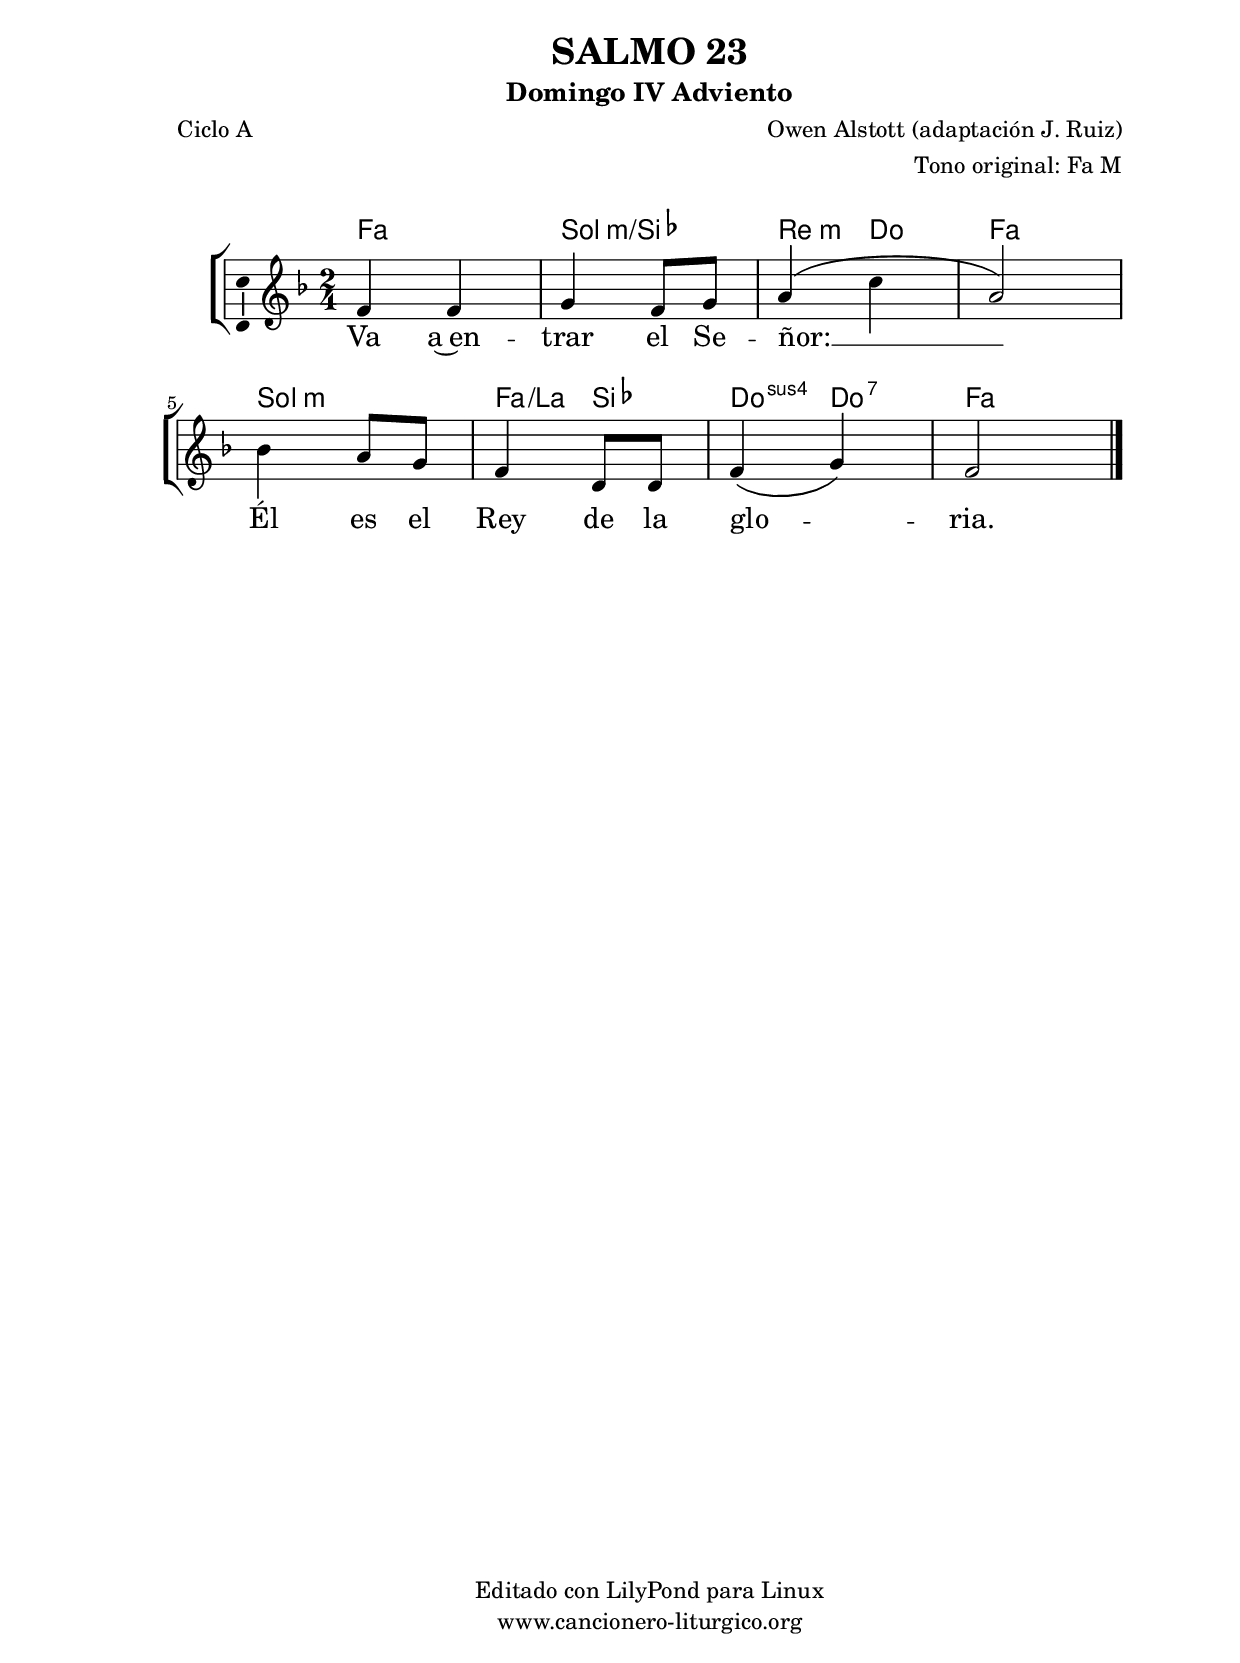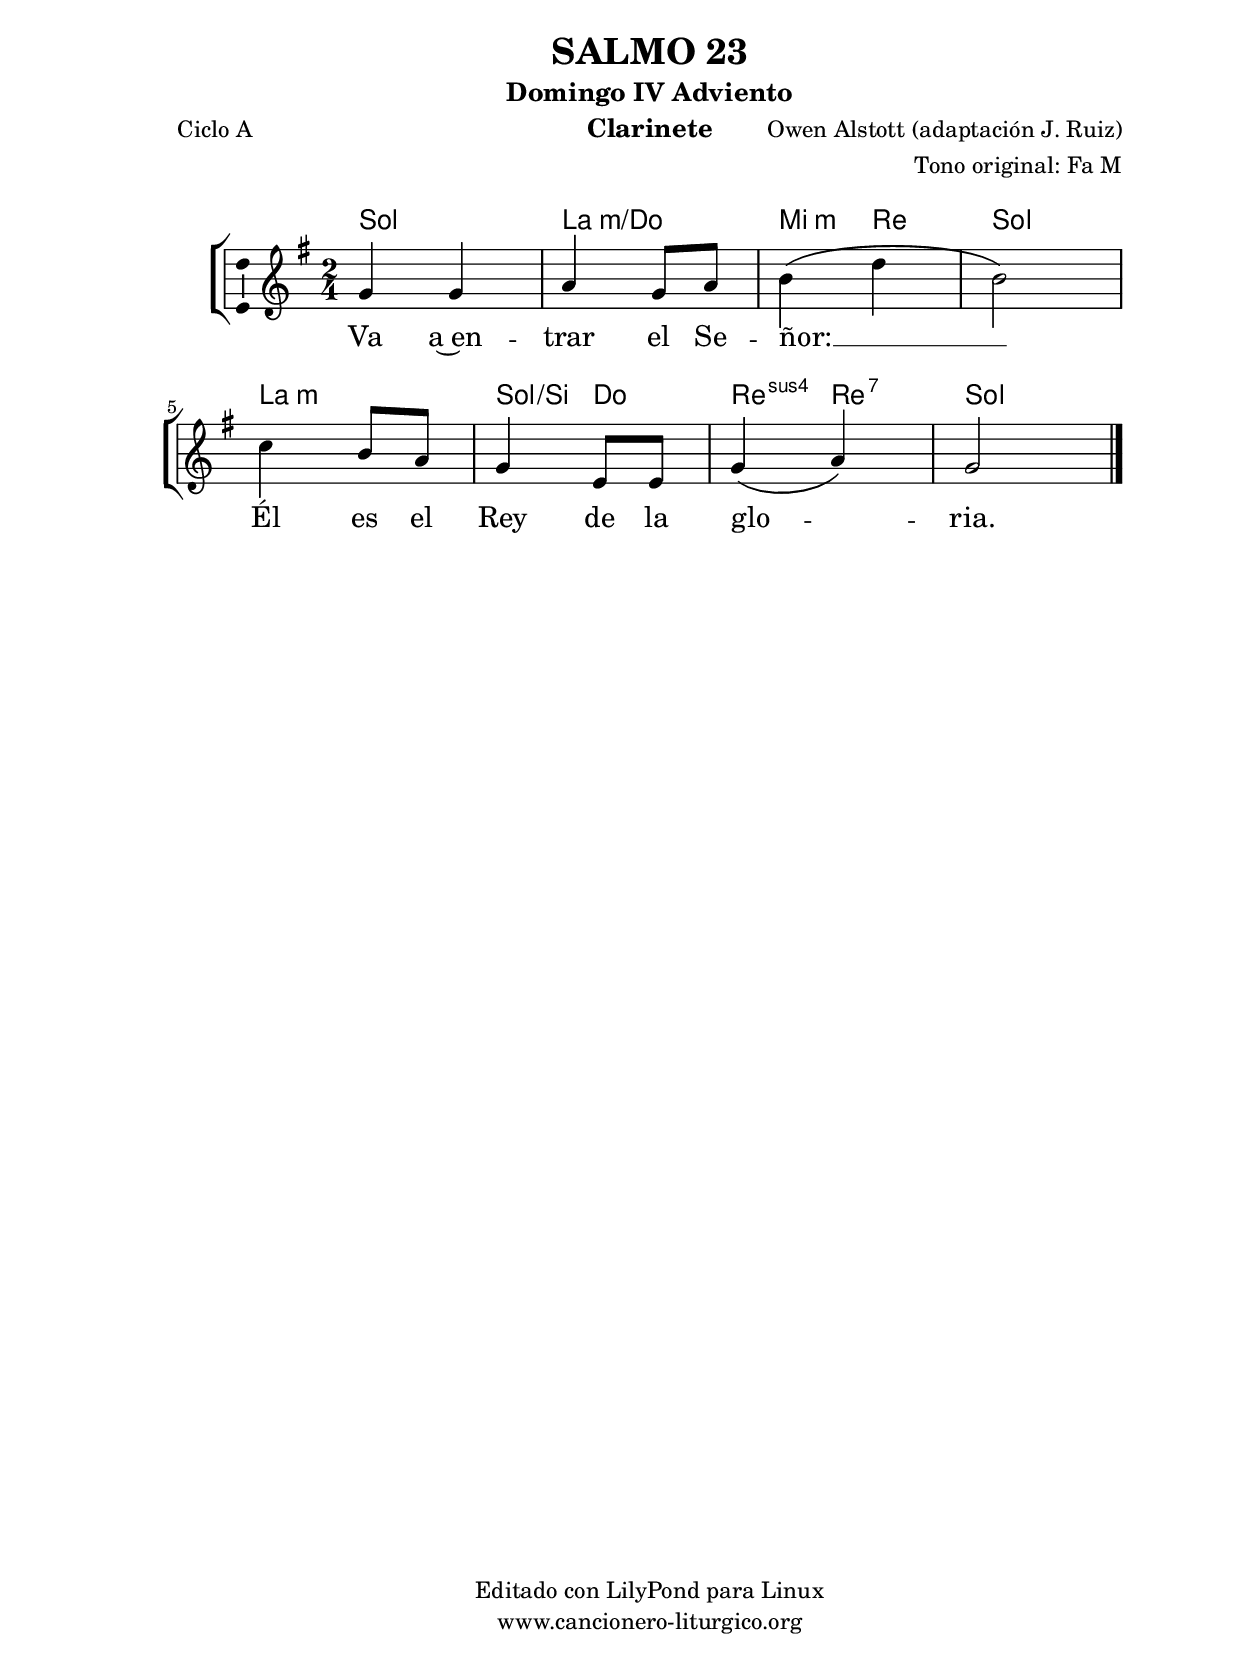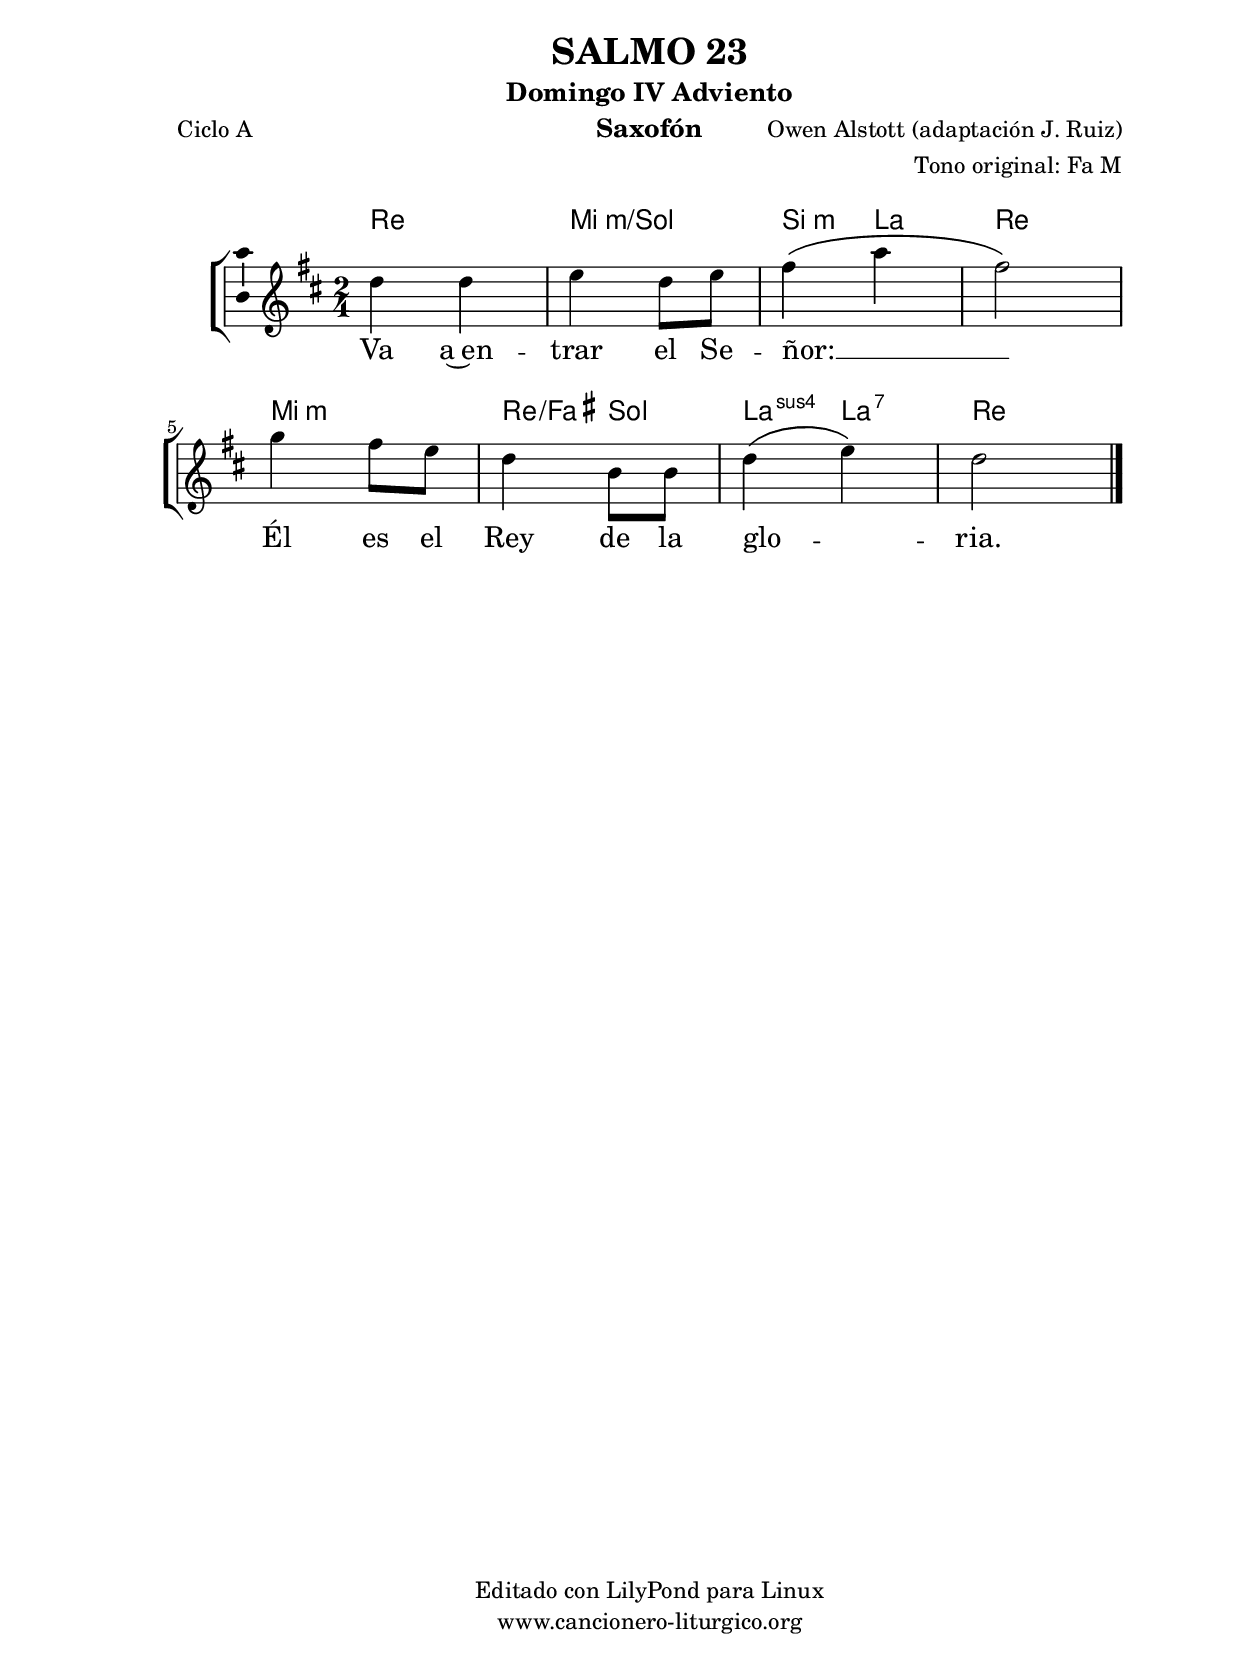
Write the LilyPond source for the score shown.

%
%para convertir .midi en .wav:
%timidity filename.midi -Ow -o finename.wav
%
%
%Para convertir de .wav a .mp3:
%lame -h -m j filename.wav
%
%
%para escuchar el midi:
%timidity nombrefichero.midi
%


%versión de lilypond para la que se ha escrito esta partitura:
\version "2.16.0"

	%Tamaño papel
	#(set-default-paper-size "a4")
	%Tamaño partitura
	#(set-global-staff-size 20)
	%No responde al pulsar sobre una nota
	#(ly:set-option 'point-and-click #f)

%parámetros del encabezamiento:
\header {
	title = "SALMO 23"
	subtitle = "Domingo IV Adviento"
	composer = "Owen Alstott (adaptación J. Ruiz)"
	poet = "Ciclo A"
	meter = ""
	arranger = "Tono original: Fa M"
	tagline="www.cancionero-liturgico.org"
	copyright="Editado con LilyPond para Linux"
	}

%parámetros asociados al papel:
\paper  {
	oddHeaderMarkup = \markup {\fill-line { \on-the-fly #not-first-page \fromproperty #'header:title \on-the-fly #not-first-page \fromproperty #'header:composer }}
	evenHeaderMarkup = \markup {\fill-line { \fromproperty #'header:composer \fromproperty #'header:title }}
	#(set-paper-size "a4")
	print-page-number = ##f
	first-page-number = 1
	print-first-page-number = ##f
%	head-separation = 3.0 \cm
	top-margin = 2.0 \cm
	bottom-margin = 0.5\cm
%%%	bottom-margin = -1.0\cm
	left-margin = 3.0 \cm
	line-width = 16.0 \cm 
	indent = 8\mm
	interscoreline = 2.\mm
	between-system-space = 15\mm
%	para que las partituras no llenen la hoja:
	ragged-bottom = ##t
%	idem para la última hoja:
	ragged-last-bottom = ##f
%	para que las partituras llenen el ancho del papel:
	ragged-last = ##f
	after-title-space = 2.5 \cm
%page-count=1
%system-count=1

	%Flexible Vertical Spacing
%	markup-markup-spacing =
%	#'((basic-distance . 15) (minimum-distance . 15) (padding . 3))
	markup-system-spacing =
	#'((basic-distance . 15) (minimum-distance . 15) (padding . 3))
	system-system-spacing =
	#'((basic-distance . 15) (minimum-distance . 15) (padding . 3))
	score-system-spacing =
	#'((basic-distance . 15) (minimum-distance . 15) (padding . 5))
%	top-system-spacing = % header
%	#'((basic-distance . 8) (minimum-distance . 0) (padding . 3))
%	top-markup-spacing =
%	#'((basic-distance . 20) (minimum-distance . 20) (padding . 3))
	last-bottom-spacing = % footer
	#'((basic-distance . 5) (minimum-distance . 5) (padding . 3))
%	score-markup-spacing =
%	#'((basic-distance . 16) (minimum-distance . 13) (padding . 3))

	}


%parámetros que afectan a toda la partitura:
global =  {
	%clave de sol (G):
	\clef G
	%armadura:
%	\transpose g f
	\key f \major
	\tempo 4=90
	\set Score.tempoHideNote = ##t
	}


acordes = {
	\italianChords
	\chordmode {
%	\transpose g f
{

f2 g:m/bes d4:m c f2 g:m f4/a bes c:sus4 c:7 f2

	}
	}
}


melodia = 
%	\transpose g f
{
	\relative c'{
	\time 2/4

f4 f
g4 f8 g
a4 \(c
a2\)
bes4 a8 g
f4 d8 d
f4 \(g\)
f2

	\bar "|."
	}
	}


texto = \lyricmode {
Va a~en -- trar el Se -- ñor: __ _ _
Él es el Rey de la glo -- _ ria.
	}


acordesStaff = \context ChordNames = acordesStaff <<
	\set chordChanges = ##t
	\acordes
	>>


vozStaff = \context Voice = vozStaff
\with {\consists "Ambitus_engraver"}
<<
%	\set Staff.instrumentName = ""
%	\set Staff.shortInstrumentName = ""
%	\set Staff.midiInstrument = #"clarinet"
%	\set Staff.midiInstrument = #"cello"
%	\set Staff.midiInstrument = #"flute"
	\set Staff.midiInstrument = #"electric guitar (jazz)"
%	\set Staff.midiInstrument = #"english horn"
%	\set Staff.midiInstrument = #"violin"
%	\set Staff.midiInstrument = #"glockenspiel"
	\set Staff.midiMinimumVolume = #0.7
	\set Staff.midiMaximumVolume = #0.9
	\global
	\melodia
	>>


textoStaff = \context Lyrics = textoStaff <<
	\lyricsto vozStaff \texto
	>>

\book {
	\score {
		\context ChoirStaff {
			\override StaffGroup.SystemStartBracket #'collapse-height = #1
			\override Score.SystemStartBar #'collapse-height = #1
			<<
			\acordesStaff
			\vozStaff
			\textoStaff
			>>
			}
		\layout {
	    		\context {
				\Lyrics
				\override LyricText #'font-size = #2
				}
	   		 \context {
				\Score
				%fontSize = #3
				\override StaffSymbol #'staff-space = #(magstep +3)
				%\override Beam #'thickness = #0.55
				%\override SpacingSpanner #'spacing-increment = #1.0
				%\override Slur #'height-limit = #1.5
				}
			}
		}
	\score {
		\unfoldRepeats
		\context ChoirStaff {
			<<
			\acordesStaff
			\vozStaff
			>>
			}
		\midi {
	  		\context {
	  			\Score
				tempoWholesPerMinute = #(ly:make-moment 70 4)
				}
			}
		}
	}

%Partitura para clarinete
#(define output-suffix "C")
\book {
	\header{
		instrument = "Clarinete"
		}
	\score {
		\context ChoirStaff {
			\override StaffGroup.SystemStartBracket #'collapse-height = #1
			\override Score.SystemStartBar #'collapse-height = #1
\transpose c d
			<<
			\acordesStaff
			\vozStaff
			\textoStaff
			>>
			}
		\layout {
	    		\context {
				\Lyrics
				\override LyricText #'font-size = #2
				}
	   		 \context {
				\Score
				%fontSize = #3
				\override StaffSymbol #'staff-space = #(magstep +3)
				%\override Beam #'thickness = #0.55
				%\override SpacingSpanner #'spacing-increment = #1.0
				%\override Slur #'height-limit = #1.5
				}
			}
		}
	}

%Partitura para saxofón
#(define output-suffix "S")
\book {
	\header{
		instrument = "Saxofón"
		}
	\score {
		\context ChoirStaff {
			\override StaffGroup.SystemStartBracket #'collapse-height = #1
			\override Score.SystemStartBar #'collapse-height = #1
\transpose c a
			<<
			\acordesStaff
			\vozStaff
			\textoStaff
			>>
			}
		\layout {
	    		\context {
				\Lyrics
				\override LyricText #'font-size = #2
				}
	   		 \context {
				\Score
				%fontSize = #3
				\override StaffSymbol #'staff-space = #(magstep +3)
				%\override Beam #'thickness = #0.55
				%\override SpacingSpanner #'spacing-increment = #1.0
				%\override Slur #'height-limit = #1.5
				}
			}
		}
	}

